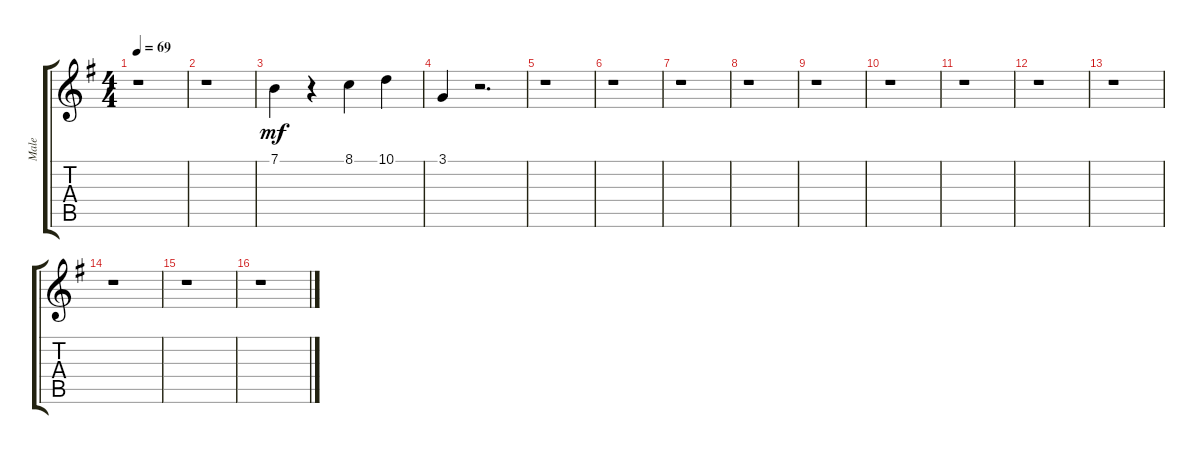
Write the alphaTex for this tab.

\track ("Male" "Male") {instrument choiraahs}
\staff {score tabs}
\tuning (E4 B3 G3 D3 A2 E2) {hide}
\ts (4 4)
\tempo 69
\clef g2
\ks eminor
r.1{dy mf} |
r.1 |
7.1.4 r.4 8.1.4 10.1.4 |
3.1.4 r.2{d} |
r.1 |
r.1 |
r.1 |
r.1 |
r.1 |
r.1 |
r.1 |
r.1 |
r.1 |
r.1 |
r.1 |
r.1
